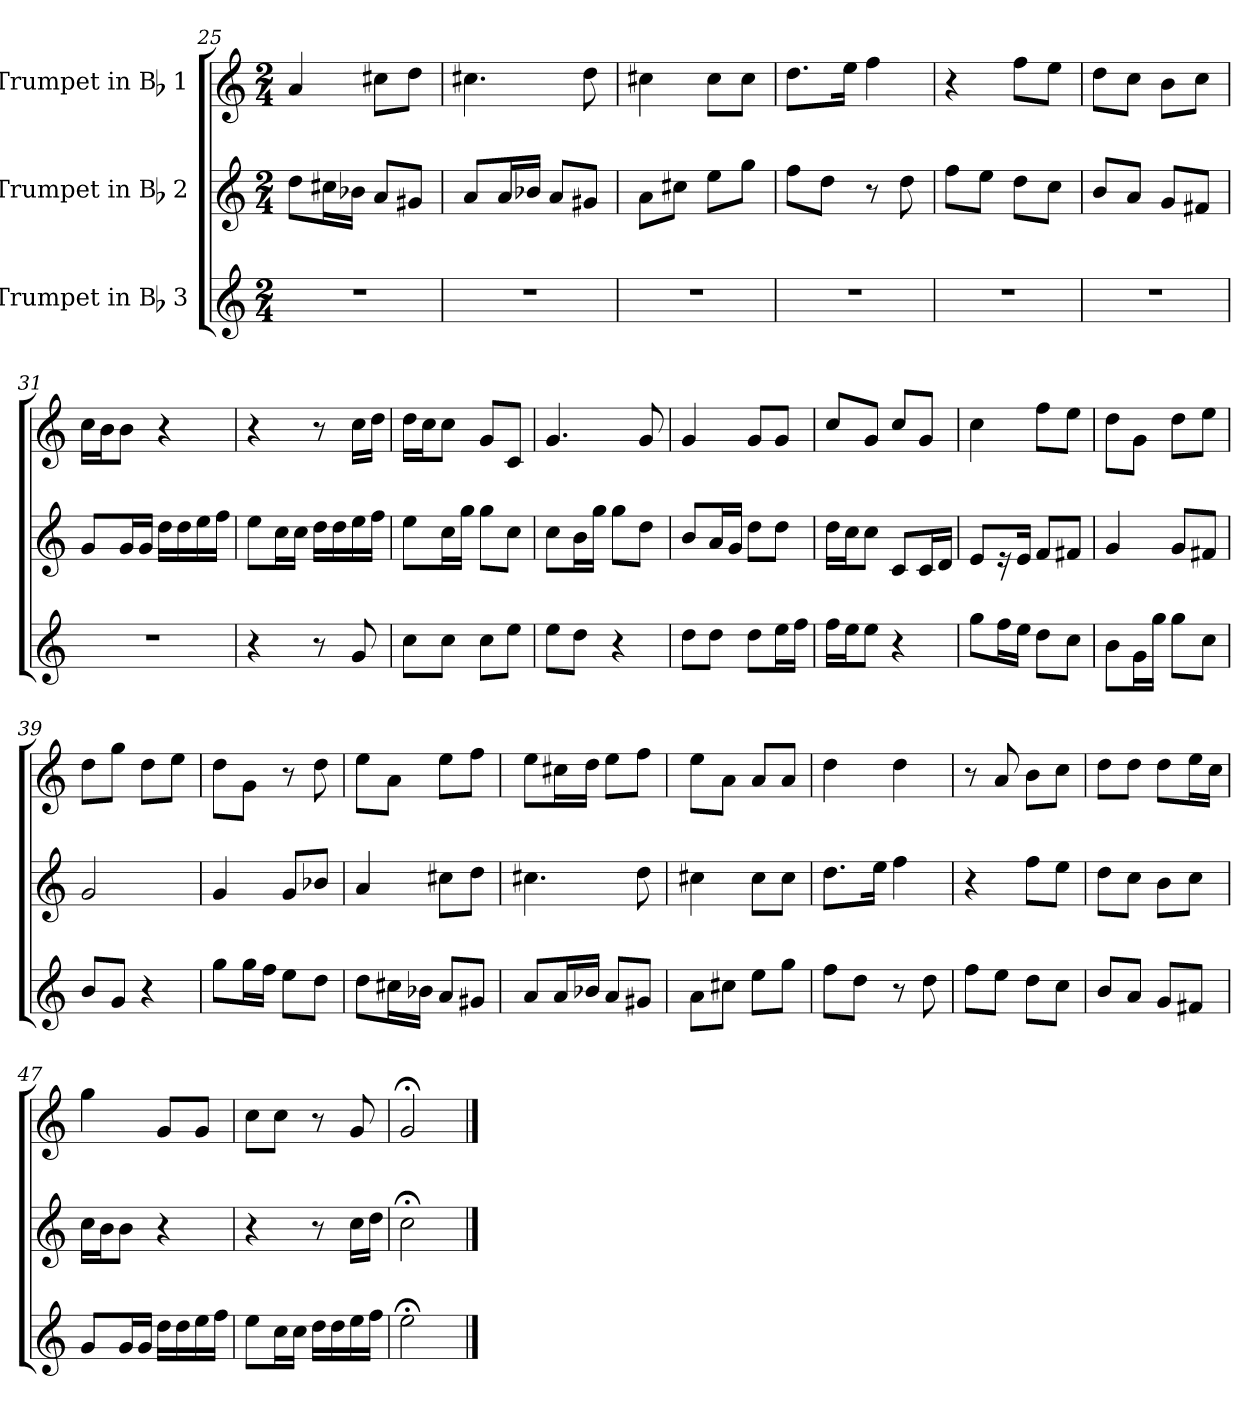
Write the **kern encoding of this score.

**kern	**kern	**kern
*part3	*part2	*part1
*staff3	*staff2	*staff1
*I"Trumpet in Bb 3	*I"Trumpet in Bb 2	*I"Trumpet in Bb 1
*clefG2	*clefG2	*clefG2
*ITrd1c2	*ITrd1c2	*ITrd1c2
*k[b-e-]	*k[b-e-]	*k[b-e-]
*B-:	*B-:	*B-:
*M2/4	*M2/4	*M2/4
=25	=25	=25
2r	8cc\L	4g/
.	16bn\L	.
.	16a-X\JJ	.
.	8g/L	8bn\L
.	8f#X/J	8cc\J
=26	=26	=26
2r	8g/L	4.bn\
.	16g/L	.
.	16a-X/JJ	.
.	8g/L	.
.	8f#X/J	8cc\
=27	=27	=27
2r	8g\L	4bn\
.	8bn\J	.
.	8dd\L	8b\L
.	8ff\J	8b\J
=28	=28	=28
2r	8ee-\L	8.cc\L
.	8cc\J	.
.	.	16dd\Jk
.	8r	4ee-\
.	8cc\	.
!!LO:PB:g=z
=29	=29	=29
2r	8ee-\L	4r
.	8dd\J	.
.	8cc\L	8ee-\L
.	8b-\J	8dd\J
=30	=30	=30
2r	8a/L	8cc\L
.	8g/J	8b-\J
.	8f/L	8a\L
.	8en/J	8b-\J
=31	=31	=31
2r	8f/L	16b-\LL
.	.	16a\J
.	16f/L	8a\J
.	16f/JJ	.
.	16cc\LL	4r
.	16cc\	.
.	16dd\	.
.	16ee-\JJ	.
=32	=32	=32
4r	8dd\L	4r
.	16b-\L	.
.	16b-\JJ	.
8r	16cc\LL	8r
.	16cc\	.
8f/	16dd\	16b-\LL
.	16ee-\JJ	16cc\JJ
=33	=33	=33
8b-\L	8dd\L	16cc\LL
.	.	16b-\J
8b-\J	16b-\L	8b-\J
.	16ff\JJ	.
8b-\L	8ff\L	8f/L
8dd\J	8b-\J	8B-/J
=34	=34	=34
8dd\L	8b-\L	4.f/
8cc\J	16a\L	.
.	16ff\JJ	.
4r	8ff\L	.
.	8cc\J	8f/
=35	=35	=35
8cc\L	8a/L	4f/
8cc\J	16g/L	.
.	16f/JJ	.
8cc\L	8cc\L	8f/L
16dd\L	8cc\J	8f/J
16ee-\JJ	.	.
!!LO:LB:g=z
=36	=36	=36
16ee-\LL	16cc\LL	8b-/L
16dd\J	16b-\J	.
8dd\J	8b-\J	8f/J
4r	8B-/L	8b-/L
.	16B-/L	8f/J
.	16c/JJ	.
=37	=37	=37
8ff\L	8d/L	4b-\
16ee-\L	16r	.
16dd\JJ	16d/Jk	.
8cc\L	8e-/L	8ee-\L
8b-\J	8en/J	8dd\J
=38	=38	=38
8a\L	4f/	8cc\L
16f\L	.	8f\J
16ff\JJ	.	.
8ff\L	8f/L	8cc\L
8b-\J	8en/J	8dd\J
=39	=39	=39
8a/L	2f/	8cc\L
8f/J	.	8ff\J
4r	.	8cc\L
.	.	8dd\J
=40	=40	=40
8ff\L	4f/	8cc\L
16ff\L	.	8f\J
16ee-\JJ	.	.
8dd\L	8f/L	8r
8cc\J	8a-X/J	8cc\
=41	=41	=41
8cc\L	4g/	8dd\L
16bn\L	.	8g\J
16a-X\JJ	.	.
8g/L	8bn\L	8dd\L
8f#X/J	8cc\J	8ee-\J
=42	=42	=42
8g/L	4.bn\	8dd\L
16g/L	.	16bn\L
16a-X/JJ	.	16cc\JJ
8g/L	.	8dd\L
8f#X/J	8cc\	8ee-\J
!!LO:LB:g=z
=43	=43	=43
8g\L	4bn\	8dd\L
8bn\J	.	8g\J
8dd\L	8b\L	8g/L
8ff\J	8b\J	8g/J
=44	=44	=44
8ee-\L	8.cc\L	4cc\
8cc\J	.	.
.	16dd\Jk	.
8r	4ee-\	4cc\
8cc\	.	.
=45	=45	=45
8ee-\L	4r	8r
8dd\J	.	8g/
8cc\L	8ee-\L	8a\L
8b-\J	8dd\J	8b-\J
=46	=46	=46
8a/L	8cc\L	8cc\L
8g/J	8b-\J	8cc\J
8f/L	8a\L	8cc\L
8en/J	8b-\J	16dd\L
.	.	16b-\JJ
=47	=47	=47
8f/L	16b-\LL	4ff\
.	16a\J	.
16f/L	8a\J	.
16f/JJ	.	.
16cc\LL	4r	8f/L
16cc\	.	.
16dd\	.	8f/J
16ee-\JJ	.	.
=48	=48	=48
8dd\L	4r	8b-\L
16b-\L	.	8b-\J
16b-\JJ	.	.
16cc\LL	8r	8r
16cc\	.	.
16dd\	16b-\LL	8f/
16ee-\JJ	16cc\JJ	.
=49	=49	=49
2dd;<\	2b-;<\	2f;</
==	==	==
*-	*-	*-
